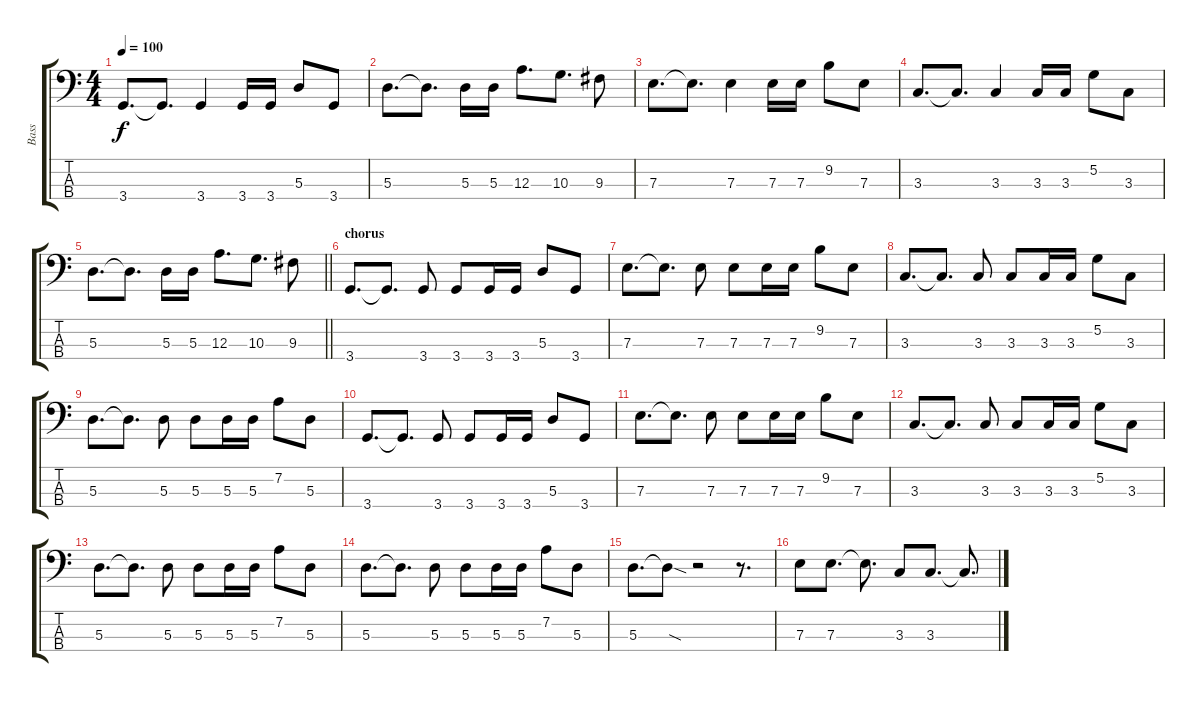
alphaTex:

\track ("Bass" "Bass") {instrument electricbassfinger}
\staff {score tabs}
\tuning (G2 D2 A1 E1) {hide}
\ts (4 4)
\tempo 100
\clef f4
\ks c
3.4.8{d dy f} 3.4{t}.8{d} 3.4.4 3.4.16 3.4.16 5.3.8 3.4.8 |
5.3.8{d} 5.3{t}.8{d} 5.3.16 5.3.16 12.3.8{d} 10.3.8{d} 9.3.8 |
7.3.8{d} 7.3{t}.8{d} 7.3.4 7.3.16 7.3.16 9.2.8 7.3.8 |
3.3.8{d} 3.3{t}.8{d} 3.3.4 3.3.16 3.3.16 5.2.8 3.3.8 |
\barLineRight lightlight
5.3.8{d} 5.3{t}.8{d} 5.3.16 5.3.16 12.3.8{d} 10.3.8{d} 9.3.8 |
\section ("" "chorus")
3.4.8{d} 3.4{t}.8{d} 3.4.8 3.4.8 3.4.16 3.4.16 5.3.8 3.4.8 |
7.3.8{d} 7.3{t}.8{d} 7.3.8 7.3.8 7.3.16 7.3.16 9.2.8 7.3.8 |
3.3.8{d} 3.3{t}.8{d} 3.3.8 3.3.8 3.3.16 3.3.16 5.2.8 3.3.8 |
5.3.8{d} 5.3{t}.8{d} 5.3.8 5.3.8 5.3.16 5.3.16 7.2.8 5.3.8 |
3.4.8{d} 3.4{t}.8{d} 3.4.8 3.4.8 3.4.16 3.4.16 5.3.8 3.4.8 |
7.3.8{d} 7.3{t}.8{d} 7.3.8 7.3.8 7.3.16 7.3.16 9.2.8 7.3.8 |
3.3.8{d} 3.3{t}.8{d} 3.3.8 3.3.8 3.3.16 3.3.16 5.2.8 3.3.8 |
5.3.8{d} 5.3{t}.8{d} 5.3.8 5.3.8 5.3.16 5.3.16 7.2.8 5.3.8 |
5.3.8{d} 5.3{t}.8{d} 5.3.8 5.3.8 5.3.16 5.3.16 7.2.8 5.3.8 |
5.3.8{d} 5.3{sod t}.8 r.2 r.8{d} |
7.3.8 7.3.8{d} 7.3{t}.8{d} 3.3.8 3.3.8{d} 3.3{t}.8{d}
